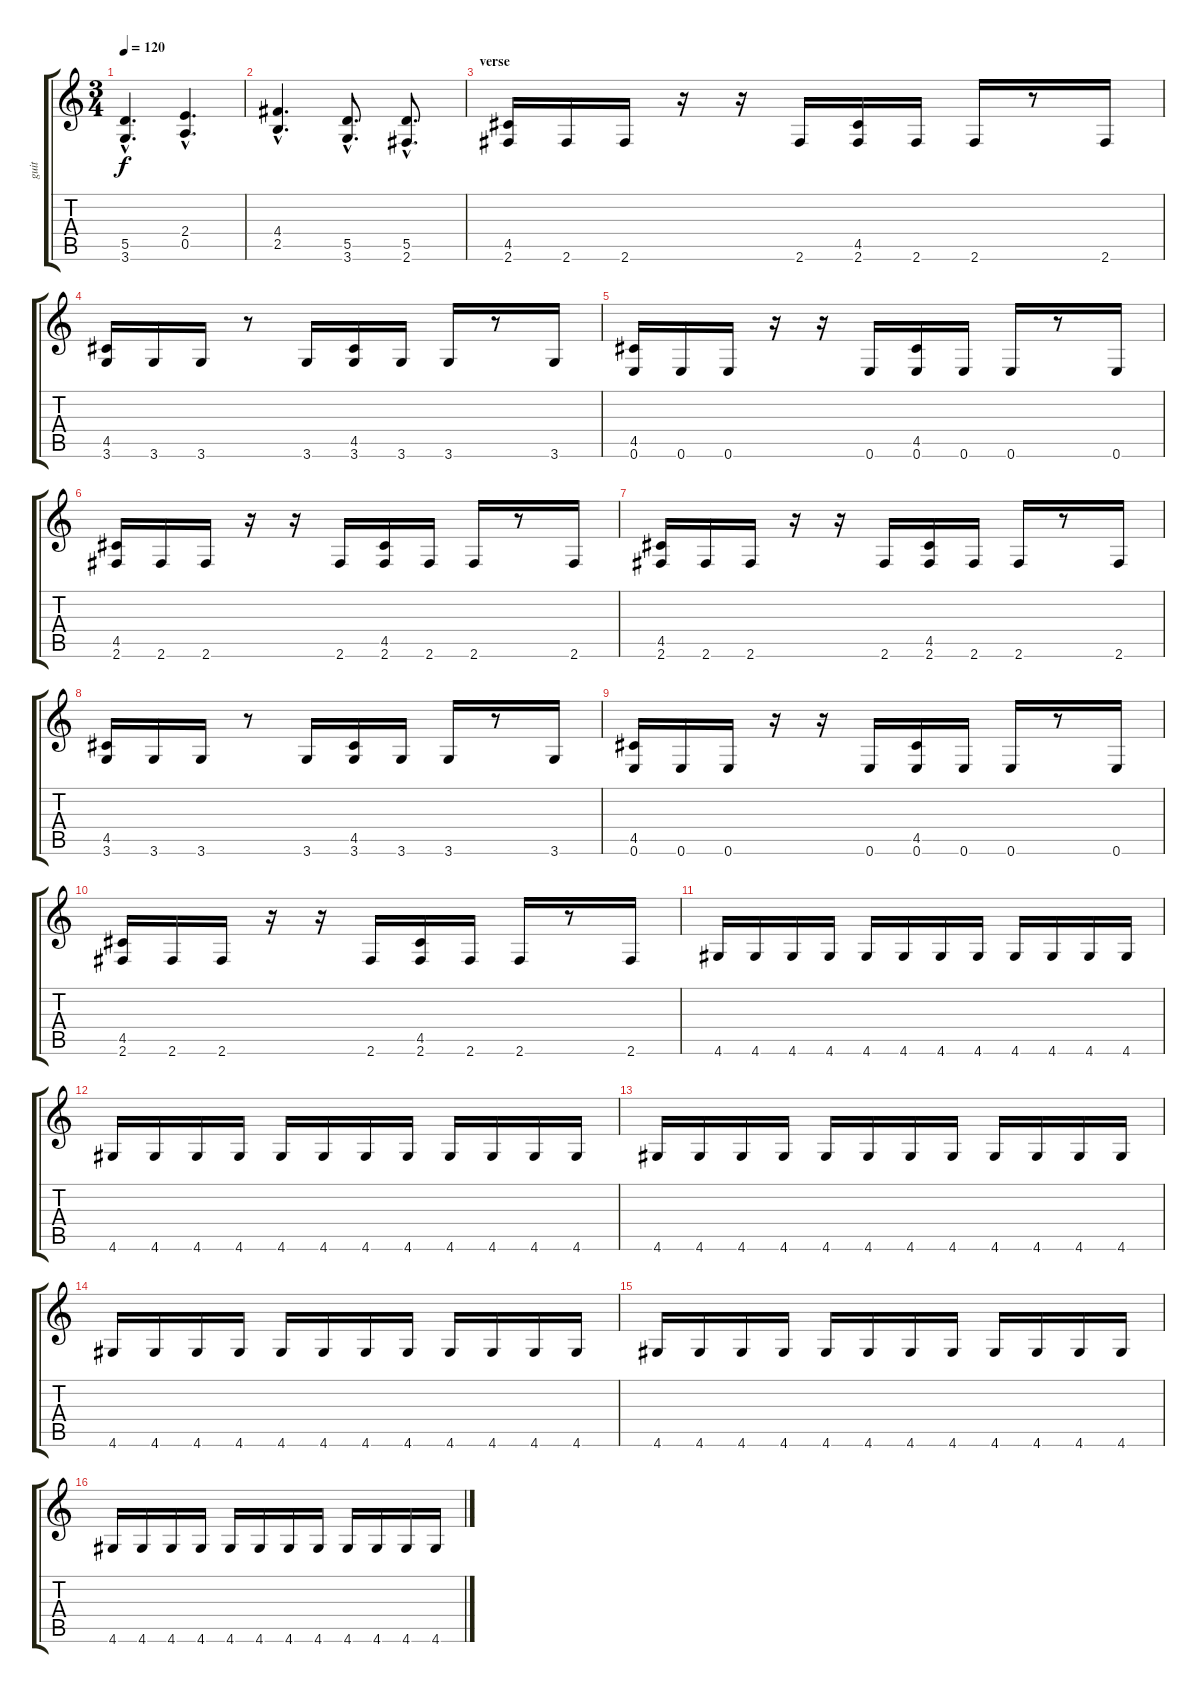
\track ("guit" "guit") {instrument distortionguitar}
\staff {score tabs}
\tuning (E4 B3 G3 D3 A2 E2) {hide}
\ts (3 4)
\tempo 120
\clef g2
\ks c
(5.5{hac} 3.6{hac}).4{d dy f} (2.4{hac} 0.5{hac}).4{d} |
(4.4{hac} 2.5{hac}).4{d} (5.5{hac} 3.6{hac}).8{d} (5.5{hac} 2.6{hac}).8{d} |
\section ("" "verse")
(4.5 2.6).16 2.6.16 2.6.16 r.16 r.16 2.6.16 (4.5 2.6).16 2.6.16 2.6.16 r.8 2.6.16 |
(4.5 3.6).16 3.6.16 3.6.16 r.8 3.6.16 (4.5 3.6).16 3.6.16 3.6.16 r.8 3.6.16 |
(4.5 0.6).16 0.6.16 0.6.16 r.16 r.16 0.6.16 (4.5 0.6).16 0.6.16 0.6.16 r.8 0.6.16 |
(4.5 2.6).16 2.6.16 2.6.16 r.16 r.16 2.6.16 (4.5 2.6).16 2.6.16 2.6.16 r.8 2.6.16 |
(4.5 2.6).16 2.6.16 2.6.16 r.16 r.16 2.6.16 (4.5 2.6).16 2.6.16 2.6.16 r.8 2.6.16 |
(4.5 3.6).16 3.6.16 3.6.16 r.8 3.6.16 (4.5 3.6).16 3.6.16 3.6.16 r.8 3.6.16 |
(4.5 0.6).16 0.6.16 0.6.16 r.16 r.16 0.6.16 (4.5 0.6).16 0.6.16 0.6.16 r.8 0.6.16 |
(4.5 2.6).16 2.6.16 2.6.16 r.16 r.16 2.6.16 (4.5 2.6).16 2.6.16 2.6.16 r.8 2.6.16 |
4.6.16 4.6.16 4.6.16 4.6.16 4.6.16 4.6.16 4.6.16 4.6.16 4.6.16 4.6.16 4.6.16 4.6.16 |
4.6.16 4.6.16 4.6.16 4.6.16 4.6.16 4.6.16 4.6.16 4.6.16 4.6.16 4.6.16 4.6.16 4.6.16 |
4.6.16 4.6.16 4.6.16 4.6.16 4.6.16 4.6.16 4.6.16 4.6.16 4.6.16 4.6.16 4.6.16 4.6.16 |
4.6.16 4.6.16 4.6.16 4.6.16 4.6.16 4.6.16 4.6.16 4.6.16 4.6.16 4.6.16 4.6.16 4.6.16 |
4.6.16 4.6.16 4.6.16 4.6.16 4.6.16 4.6.16 4.6.16 4.6.16 4.6.16 4.6.16 4.6.16 4.6.16 |
4.6.16 4.6.16 4.6.16 4.6.16 4.6.16 4.6.16 4.6.16 4.6.16 4.6.16 4.6.16 4.6.16 4.6.16
